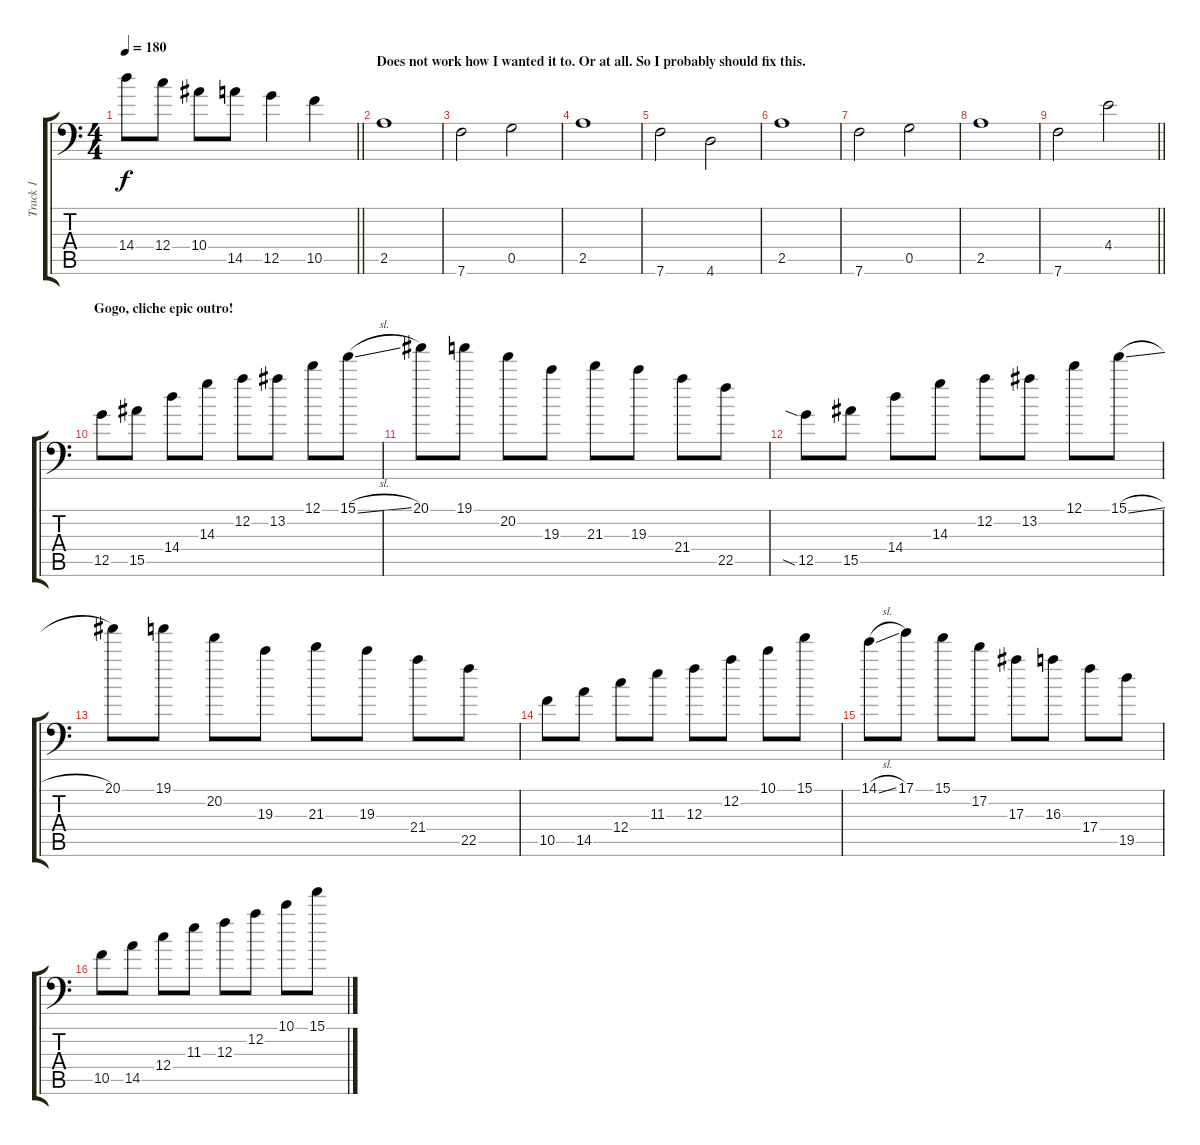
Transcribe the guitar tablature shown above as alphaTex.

\track ("Track 1" "Track 1") {instrument overdrivenguitar}
\staff {score tabs}
\tuning (D4 A3 F3 C3 G2 Bb1) {hide}
\ts (4 4)
\tempo 180
\clef f4
\barLineRight lightlight
\ks c
14.4.8{dy f} 12.4.8 10.4.8 14.5.8 12.5.4 10.5.4 |
\section ("" "Does not work how I wanted it to. Or at all. So I probably should fix this.")
2.5.1 |
7.6.2 0.5.2 |
2.5.1 |
7.6.2 4.6.2 |
2.5.1 |
7.6.2 0.5.2 |
2.5.1 |
\barLineRight lightlight
7.6.2 4.4.2 |
\section ("" "Gogo, cliche epic outro!")
12.5.8 15.5.8 14.4.8 14.3.8 12.2.8 13.2.8 12.1.8 15.1{sl}.8 |
20.1.8 19.1.8 20.2.8 19.3.8 21.3.8 19.3.8 21.4.8 22.5.8 |
12.5{sia}.8 15.5.8 14.4.8 14.3.8 12.2.8 13.2.8 12.1.8 15.1{sl}.8 |
20.1.8 19.1.8 20.2.8 19.3.8 21.3.8 19.3.8 21.4.8 22.5.8 |
10.5.8 14.5.8 12.4.8 11.3.8 12.3.8 12.2.8 10.1.8 15.1.8 |
14.1{sl}.8 17.1.8 15.1.8 17.2.8 17.3.8 16.3.8 17.4.8 19.5.8 |
10.5.8 14.5.8 12.4.8 11.3.8 12.3.8 12.2.8 10.1.8 15.1.8
